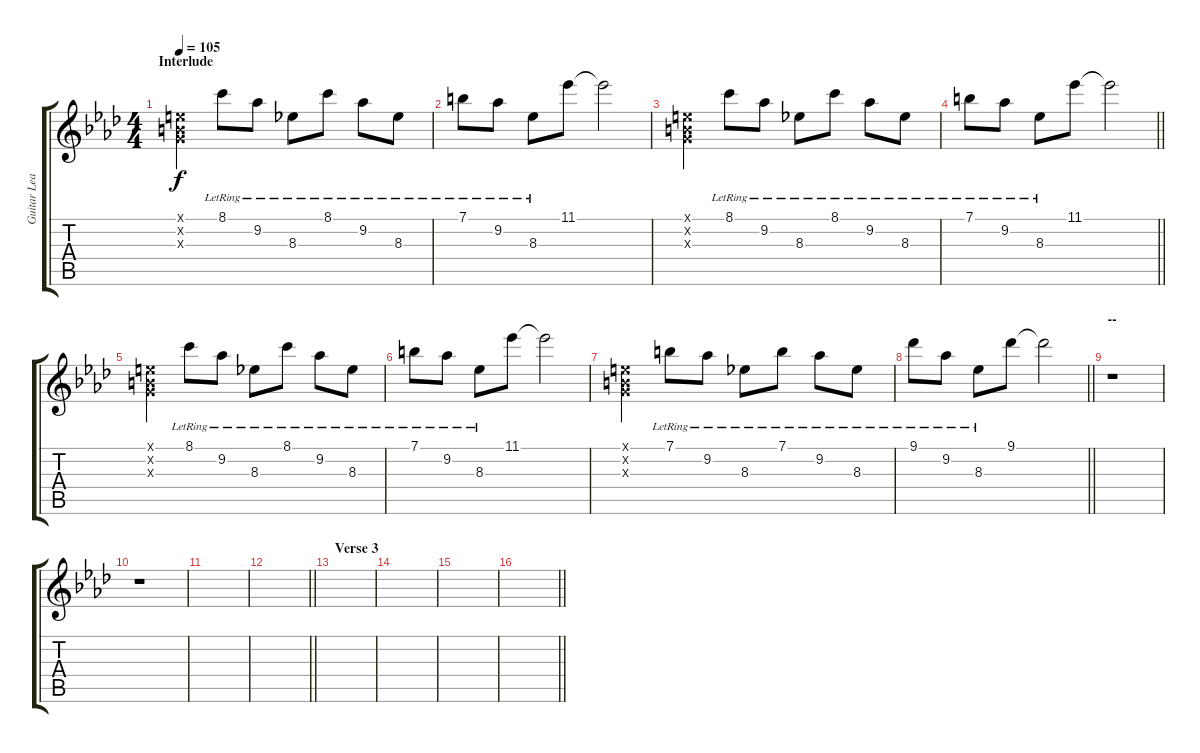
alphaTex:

\track ("Guitar Lead" "Guitar Lea") {instrument overdrivenguitar}
\staff {score tabs}
\tuning (E4 B3 G3 D3 A2 E2) {hide}
\ts (4 4)
\section ("" "Interlude")
\tempo 105
\clef g2
\ks fminor
(0.1{x} 0.2{x} 0.3{x}).4{dy f} 8.1{lr}.8 9.2{lr}.8 8.3{lr}.8 8.1{lr}.8 9.2{lr}.8 8.3{lr}.8 |
7.1{lr}.8 9.2{lr}.8 8.3{lr}.8 11.1.8 11.1{t}.2 |
(0.1{x} 0.2{x} 0.3{x}).4 8.1{lr}.8 9.2{lr}.8 8.3{lr}.8 8.1{lr}.8 9.2{lr}.8 8.3{lr}.8 |
\barLineRight lightlight
7.1{lr}.8 9.2{lr}.8 8.3{lr}.8 11.1.8 11.1{t}.2 |
\section ("" "")
(0.1{x} 0.2{x} 0.3{x}).4 8.1{lr}.8 9.2{lr}.8 8.3{lr}.8 8.1{lr}.8 9.2{lr}.8 8.3{lr}.8 |
7.1{lr}.8 9.2{lr}.8 8.3{lr}.8 11.1.8 11.1{t}.2 |
(0.1{x} 0.2{x} 0.3{x}).4 7.1{lr}.8 9.2{lr}.8 8.3{lr}.8 7.1{lr}.8 9.2{lr}.8 8.3{lr}.8 |
\barLineRight lightlight
9.1{lr}.8 9.2{lr}.8 8.3{lr}.8 9.1.8 9.1{t}.2 |
\section ("" "--")
r.1 |
r.1 |
|
\barLineRight lightlight
|
\section ("" "Verse 3")
|
|
|
\barLineRight lightlight
